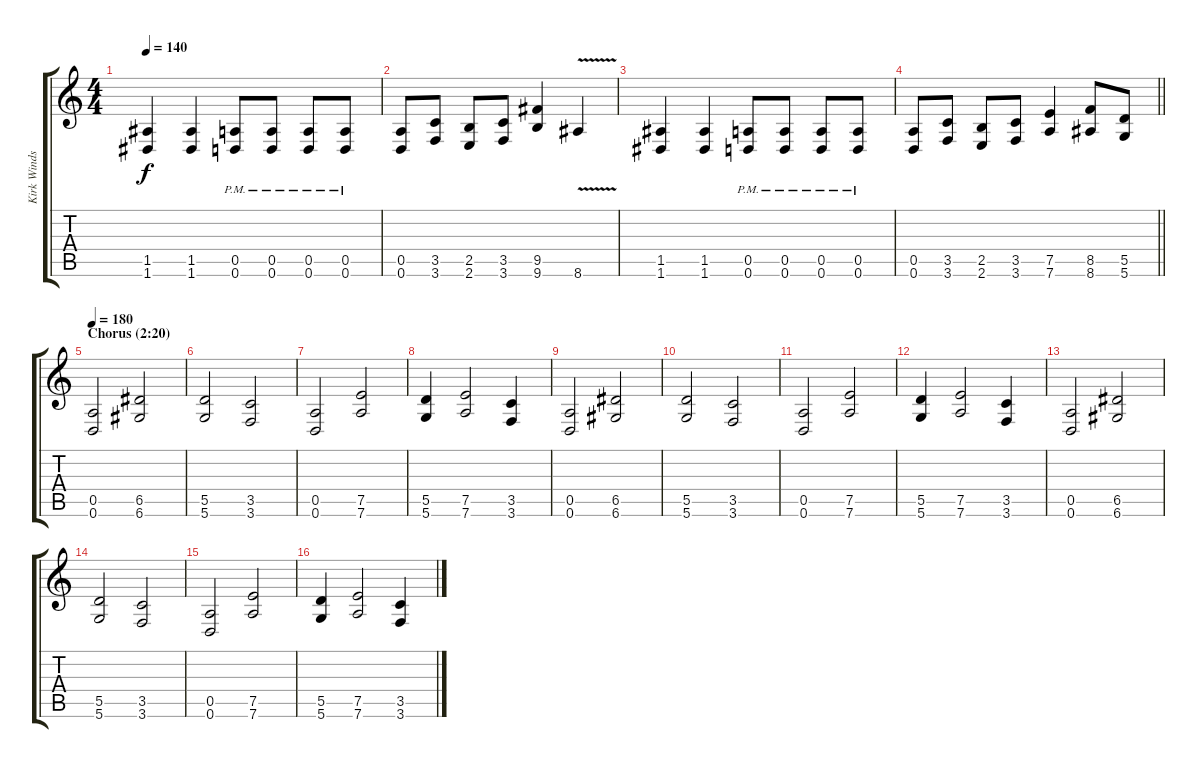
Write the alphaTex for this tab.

\track ("Kirk Windstein (rythym guitar)" "Kirk Winds") {instrument distortionguitar}
\staff {score tabs}
\tuning (E4 B3 G3 D3 A2 D2) {hide}
\ts (4 4)
\tempo 140
\clef g2
\ks c
(1.5 1.6).4{dy f} (1.5 1.6).4 (0.5{pm} 0.6{pm}).8 (0.5{pm} 0.6{pm}).8 (0.5{pm} 0.6{pm}).8 (0.5{pm} 0.6{pm}).8 |
(0.5 0.6).8 (3.5 3.6).8 (2.5 2.6).8 (3.5 3.6).8 (9.5 9.6).4 8.6{v}.4 |
(1.5 1.6).4 (1.5 1.6).4 (0.5{pm} 0.6{pm}).8 (0.5{pm} 0.6{pm}).8 (0.5{pm} 0.6{pm}).8 (0.5{pm} 0.6{pm}).8 |
\barLineRight lightlight
(0.5 0.6).8 (3.5 3.6).8 (2.5 2.6).8 (3.5 3.6).8 (7.5 7.6).4 (8.5 8.6).8 (5.5 5.6).8 |
\section ("" "Chorus (2:20)")
\tempo 180
(0.5 0.6).2 (6.5 6.6).2 |
(5.5 5.6).2 (3.5 3.6).2 |
(0.5 0.6).2 (7.5 7.6).2 |
(5.5 5.6).4 (7.5 7.6).2 (3.5 3.6).4 |
(0.5 0.6).2 (6.5 6.6).2 |
(5.5 5.6).2 (3.5 3.6).2 |
(0.5 0.6).2 (7.5 7.6).2 |
(5.5 5.6).4 (7.5 7.6).2 (3.5 3.6).4 |
(0.5 0.6).2 (6.5 6.6).2 |
(5.5 5.6).2 (3.5 3.6).2 |
(0.5 0.6).2 (7.5 7.6).2 |
(5.5 5.6).4 (7.5 7.6).2 (3.5 3.6).4
